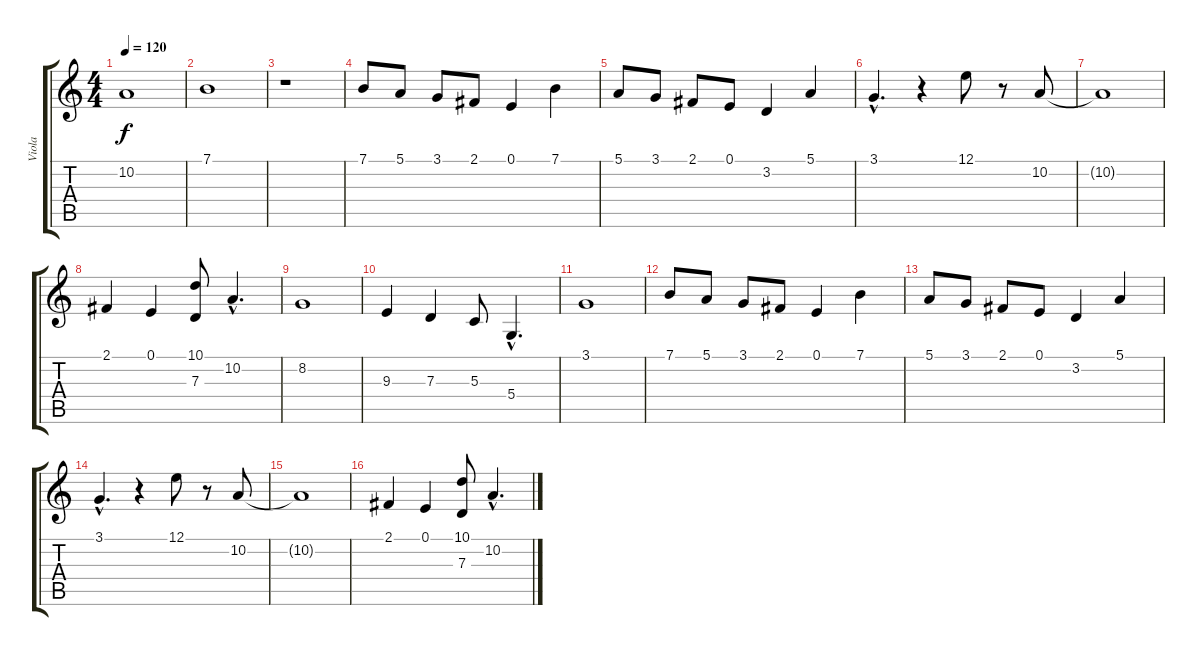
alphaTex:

\track ("Viola" "Viola") {instrument stringensemble1}
\staff {score tabs}
\tuning (E4 B3 G3 D3 A2 E2) {hide}
\ts (4 4)
\tempo 120
\clef g2
\ks c
10.2.1{dy f} |
7.1.1 |
r.1 |
7.1.8 5.1.8 3.1.8 2.1.8 0.1.4 7.1.4 |
5.1.8 3.1.8 2.1.8 0.1.8 3.2.4 5.1.4 |
3.1{hac}.4{d} r.4 12.1.8 r.8 10.2.8 |
10.2{t}.1 |
2.1.4 0.1.4 (10.1 7.3).8 10.2{hac}.4{d} |
8.2.1 |
9.3.4 7.3.4 5.3.8 5.4{hac}.4{d} |
3.1.1 |
7.1.8 5.1.8 3.1.8 2.1.8 0.1.4 7.1.4 |
5.1.8 3.1.8 2.1.8 0.1.8 3.2.4 5.1.4 |
3.1{hac}.4{d} r.4 12.1.8 r.8 10.2.8 |
10.2{t}.1 |
2.1.4 0.1.4 (10.1 7.3).8 10.2{hac}.4{d}
